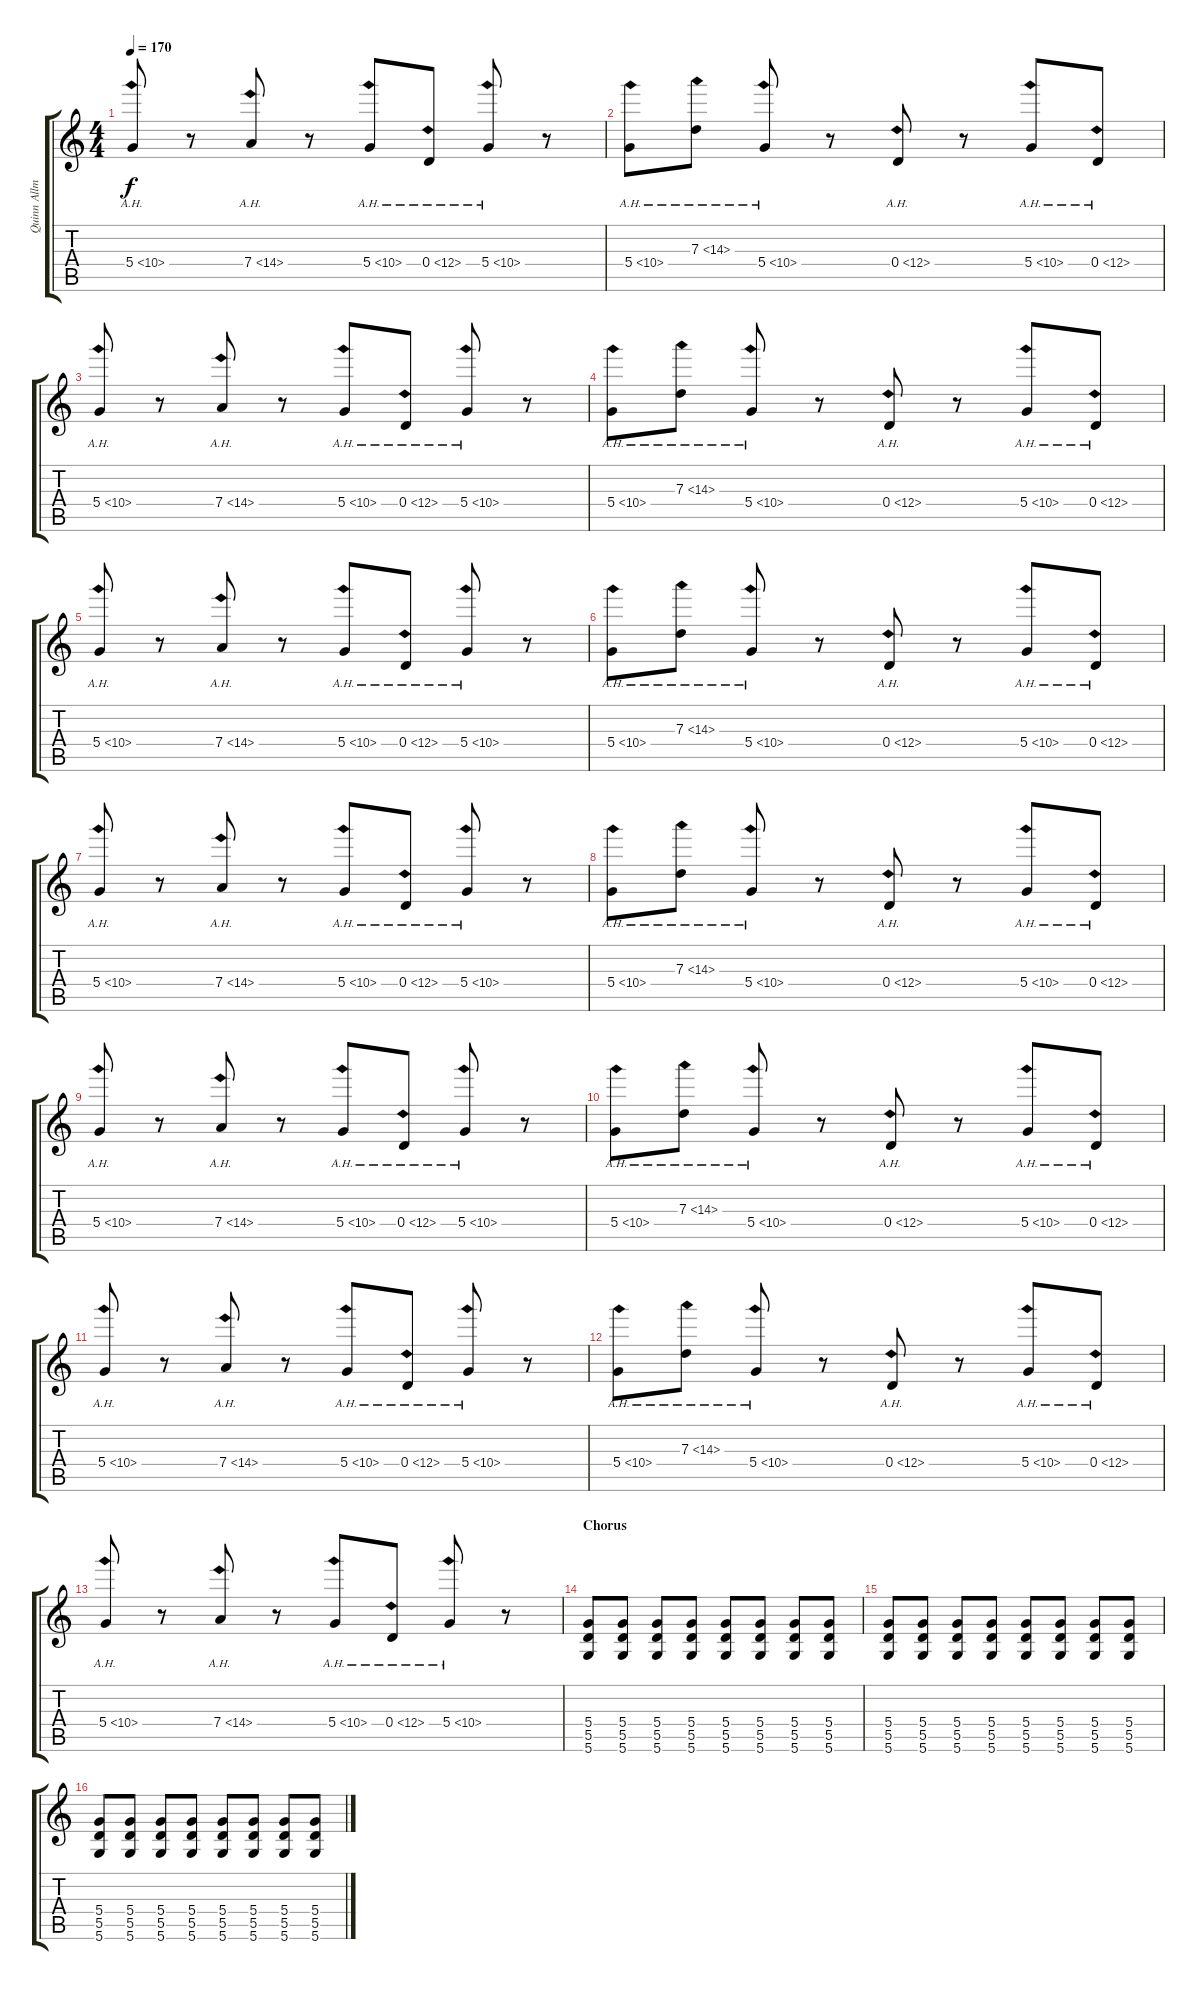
\track ("Quinn Allman I" "Quinn Allm") {instrument distortionguitar}
\staff {score tabs}
\tuning (E4 B3 G3 D3 A2 D2) {hide}
\ts (4 4)
\tempo 170
\clef g2
\ks c
5.4{ah 5}.8{dy f} r.8 7.4{ah 7}.8 r.8 5.4{ah 5}.8 0.4{ah 12}.8 5.4{ah 5}.8 r.8 |
5.4{ah 5}.8 7.3{ah 7}.8 5.4{ah 5}.8 r.8 0.4{ah 12}.8 r.8 5.4{ah 5}.8 0.4{ah 12}.8 |
5.4{ah 5}.8 r.8 7.4{ah 7}.8 r.8 5.4{ah 5}.8 0.4{ah 12}.8 5.4{ah 5}.8 r.8 |
5.4{ah 5}.8 7.3{ah 7}.8 5.4{ah 5}.8 r.8 0.4{ah 12}.8 r.8 5.4{ah 5}.8 0.4{ah 12}.8 |
5.4{ah 5}.8 r.8 7.4{ah 7}.8 r.8 5.4{ah 5}.8 0.4{ah 12}.8 5.4{ah 5}.8 r.8 |
5.4{ah 5}.8 7.3{ah 7}.8 5.4{ah 5}.8 r.8 0.4{ah 12}.8 r.8 5.4{ah 5}.8 0.4{ah 12}.8 |
5.4{ah 5}.8 r.8 7.4{ah 7}.8 r.8 5.4{ah 5}.8 0.4{ah 12}.8 5.4{ah 5}.8 r.8 |
5.4{ah 5}.8 7.3{ah 7}.8 5.4{ah 5}.8 r.8 0.4{ah 12}.8 r.8 5.4{ah 5}.8 0.4{ah 12}.8 |
5.4{ah 5}.8 r.8 7.4{ah 7}.8 r.8 5.4{ah 5}.8 0.4{ah 12}.8 5.4{ah 5}.8 r.8 |
5.4{ah 5}.8 7.3{ah 7}.8 5.4{ah 5}.8 r.8 0.4{ah 12}.8 r.8 5.4{ah 5}.8 0.4{ah 12}.8 |
5.4{ah 5}.8 r.8 7.4{ah 7}.8 r.8 5.4{ah 5}.8 0.4{ah 12}.8 5.4{ah 5}.8 r.8 |
5.4{ah 5}.8 7.3{ah 7}.8 5.4{ah 5}.8 r.8 0.4{ah 12}.8 r.8 5.4{ah 5}.8 0.4{ah 12}.8 |
5.4{ah 5}.8 r.8 7.4{ah 7}.8 r.8 5.4{ah 5}.8 0.4{ah 12}.8 5.4{ah 5}.8 r.8 |
\section ("" "Chorus")
(5.4 5.5 5.6).8 (5.4 5.5 5.6).8 (5.4 5.5 5.6).8 (5.4 5.5 5.6).8 (5.4 5.5 5.6).8 (5.4 5.5 5.6).8 (5.4 5.5 5.6).8 (5.4 5.5 5.6).8 |
(5.4 5.5 5.6).8 (5.4 5.5 5.6).8 (5.4 5.5 5.6).8 (5.4 5.5 5.6).8 (5.4 5.5 5.6).8 (5.4 5.5 5.6).8 (5.4 5.5 5.6).8 (5.4 5.5 5.6).8 |
(5.4 5.5 5.6).8 (5.4 5.5 5.6).8 (5.4 5.5 5.6).8 (5.4 5.5 5.6).8 (5.4 5.5 5.6).8 (5.4 5.5 5.6).8 (5.4 5.5 5.6).8 (5.4 5.5 5.6).8
